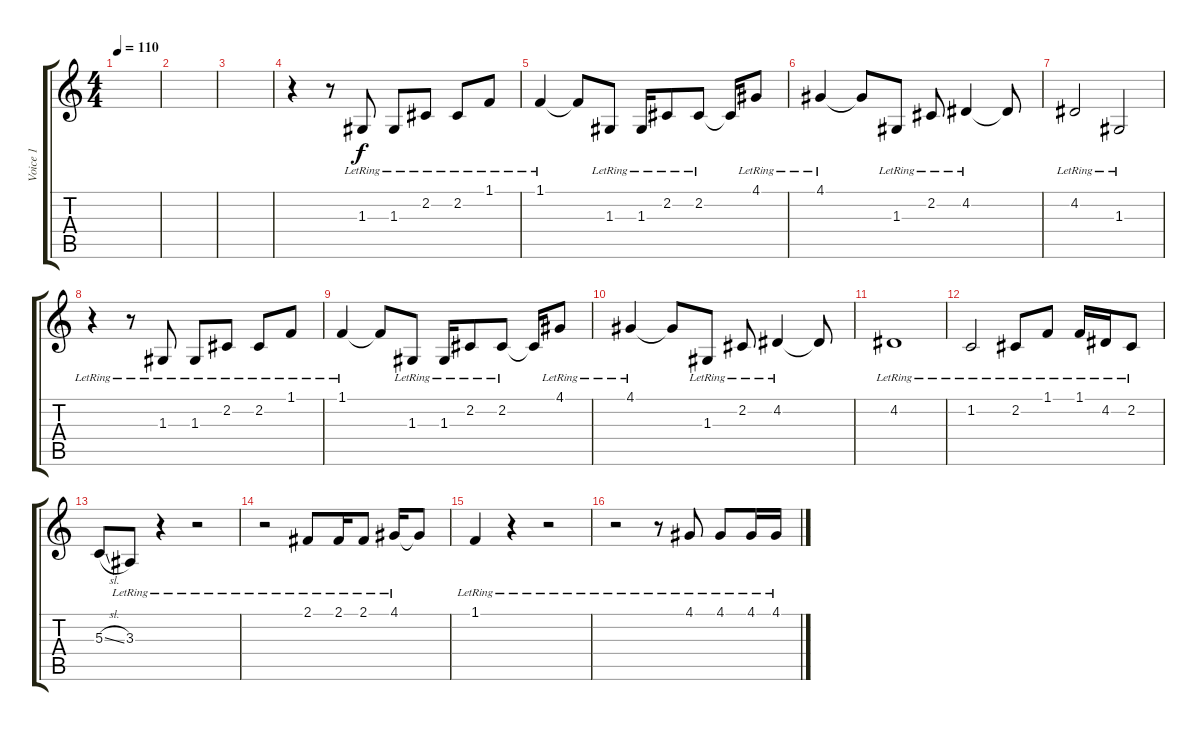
\track ("Voice 1" "Voice 1") {instrument electricpiano2}
\staff {score tabs}
\tuning (E4 B3 G3 D3 A2 E2) {hide}
\ts (4 4)
\tempo 110
\clef g2
\ks c
|
|
|
r.4 r.8 1.3{lr}.8 1.3{lr}.8 2.2{lr}.8 2.2{lr}.8 1.1{lr}.8 |
1.1{lr}.4 1.1{t}.8 1.3{lr}.8 1.3{lr}.16 2.2{lr}.8 2.2{lr}.8 2.2{t}.16 4.1{lr}.8 |
4.1{lr}.4 4.1{t}.8 1.3{lr}.8 2.2{lr}.8 4.2{lr}.4 4.2{t}.8 |
4.2{lr}.2 1.3{lr}.2 |
r.4 r.8 1.3{lr}.8 1.3{lr}.8 2.2{lr}.8 2.2{lr}.8 1.1{lr}.8 |
1.1{lr}.4 1.1{t}.8 1.3{lr}.8 1.3{lr}.16 2.2{lr}.8 2.2{lr}.8 2.2{t}.16 4.1{lr}.8 |
4.1{lr}.4 4.1{t}.8 1.3{lr}.8 2.2{lr}.8 4.2{lr}.4 4.2{t}.8 |
4.2{lr}.1 |
1.2{lr}.2 2.2{lr}.8 1.1{lr}.8 1.1{lr}.16 4.2{lr}.16 2.2{lr}.8 |
5.3{sl}.8 3.3{lr}.8 r.4 r.2 |
r.2 2.1{lr}.8 2.1{lr}.16 2.1{lr}.8 4.1{lr}.16 4.1{t}.8 |
1.1{lr}.4 r.4 r.2 |
r.2 r.8 4.1{lr}.8 4.1{lr}.8 4.1{lr}.16 4.1{lr}.16
